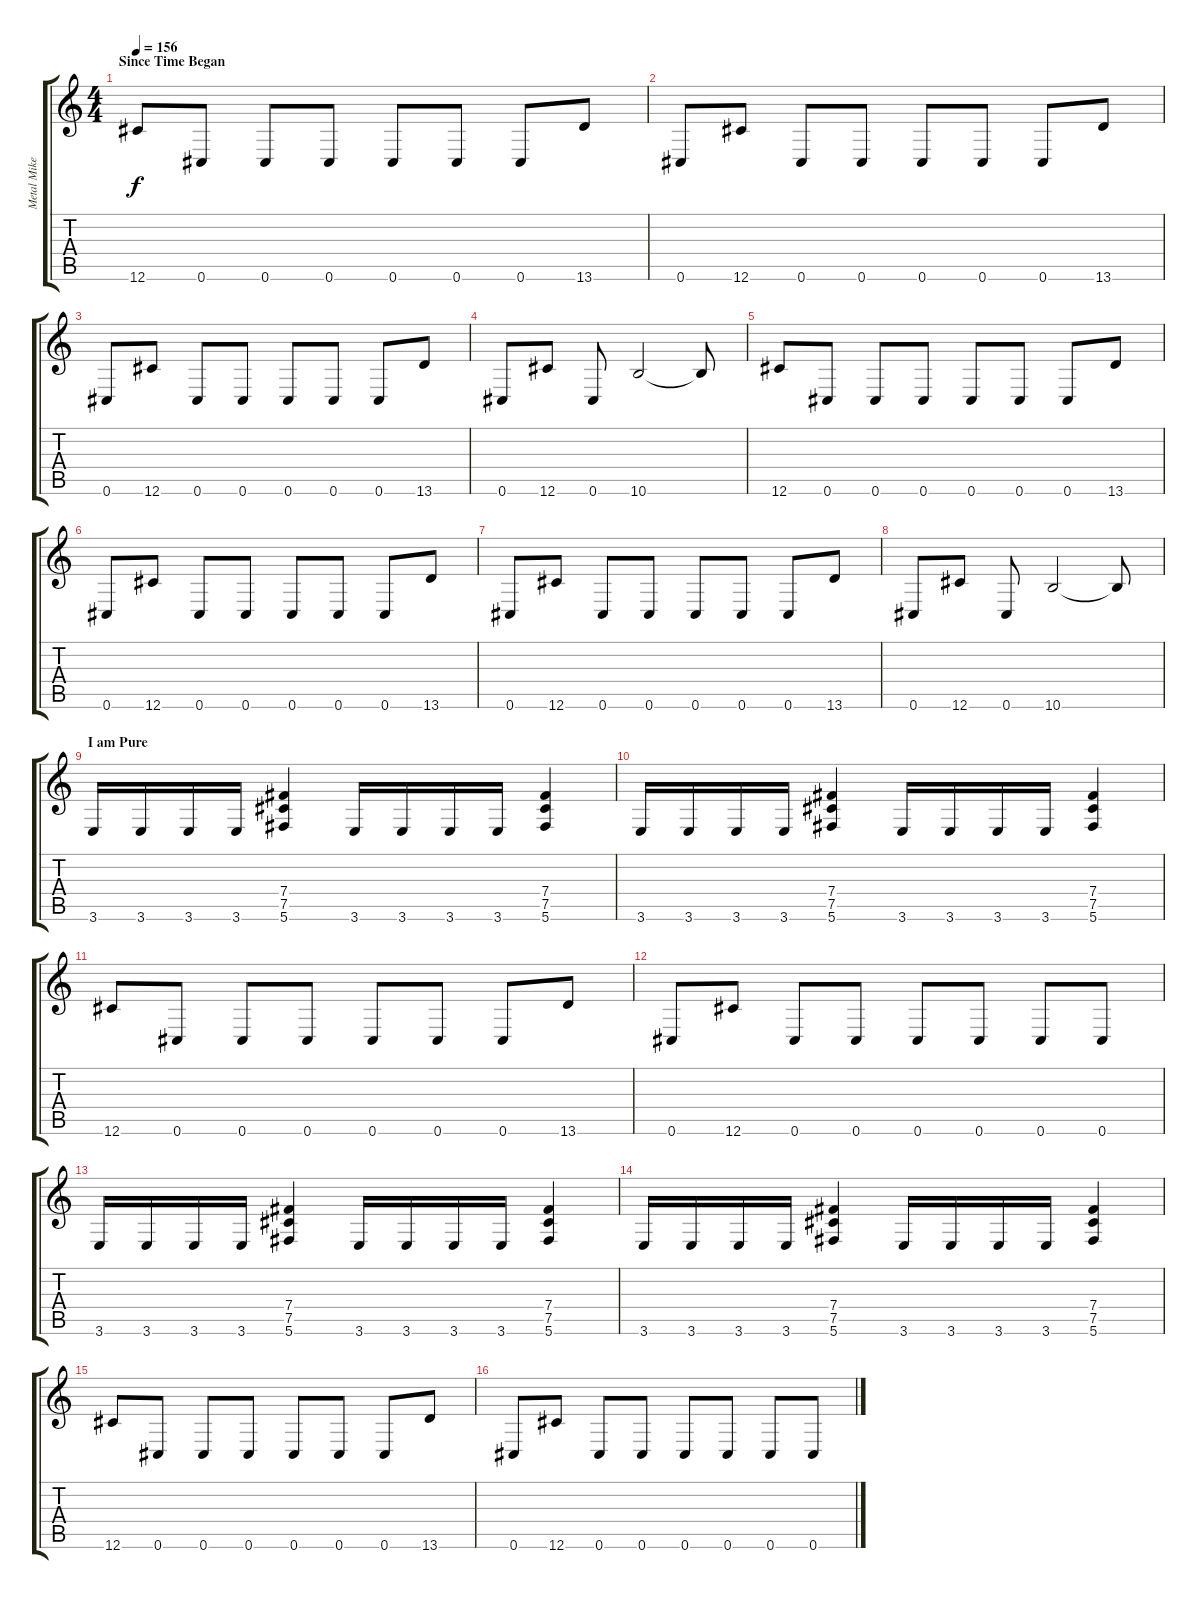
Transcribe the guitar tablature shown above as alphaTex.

\track ("Metal Mike" "Metal Mike") {instrument distortionguitar}
\staff {score tabs}
\tuning (Db4 Ab3 E3 B2 Gb2 Db2) {hide}
\ts (4 4)
\section ("" "Since Time Began")
\tempo 156
\clef g2
\ks c
12.6.8{dy f} 0.6.8 0.6.8 0.6.8 0.6.8 0.6.8 0.6.8 13.6.8 |
0.6.8 12.6.8 0.6.8 0.6.8 0.6.8 0.6.8 0.6.8 13.6.8 |
0.6.8 12.6.8 0.6.8 0.6.8 0.6.8 0.6.8 0.6.8 13.6.8 |
0.6.8 12.6.8 0.6.8 10.6.2 10.6{t}.8 |
12.6.8 0.6.8 0.6.8 0.6.8 0.6.8 0.6.8 0.6.8 13.6.8 |
0.6.8 12.6.8 0.6.8 0.6.8 0.6.8 0.6.8 0.6.8 13.6.8 |
0.6.8 12.6.8 0.6.8 0.6.8 0.6.8 0.6.8 0.6.8 13.6.8 |
0.6.8 12.6.8 0.6.8 10.6.2 10.6{t}.8 |
\section ("" "I am Pure")
3.6.16 3.6.16 3.6.16 3.6.16 (7.4 7.5 5.6).4 3.6.16 3.6.16 3.6.16 3.6.16 (7.4 7.5 5.6).4 |
3.6.16 3.6.16 3.6.16 3.6.16 (7.4 7.5 5.6).4 3.6.16 3.6.16 3.6.16 3.6.16 (7.4 7.5 5.6).4 |
12.6.8 0.6.8 0.6.8 0.6.8 0.6.8 0.6.8 0.6.8 13.6.8 |
0.6.8 12.6.8 0.6.8 0.6.8 0.6.8 0.6.8 0.6.8 0.6.8 |
3.6.16 3.6.16 3.6.16 3.6.16 (7.4 7.5 5.6).4 3.6.16 3.6.16 3.6.16 3.6.16 (7.4 7.5 5.6).4 |
3.6.16 3.6.16 3.6.16 3.6.16 (7.4 7.5 5.6).4 3.6.16 3.6.16 3.6.16 3.6.16 (7.4 7.5 5.6).4 |
12.6.8 0.6.8 0.6.8 0.6.8 0.6.8 0.6.8 0.6.8 13.6.8 |
0.6.8 12.6.8 0.6.8 0.6.8 0.6.8 0.6.8 0.6.8 0.6.8
